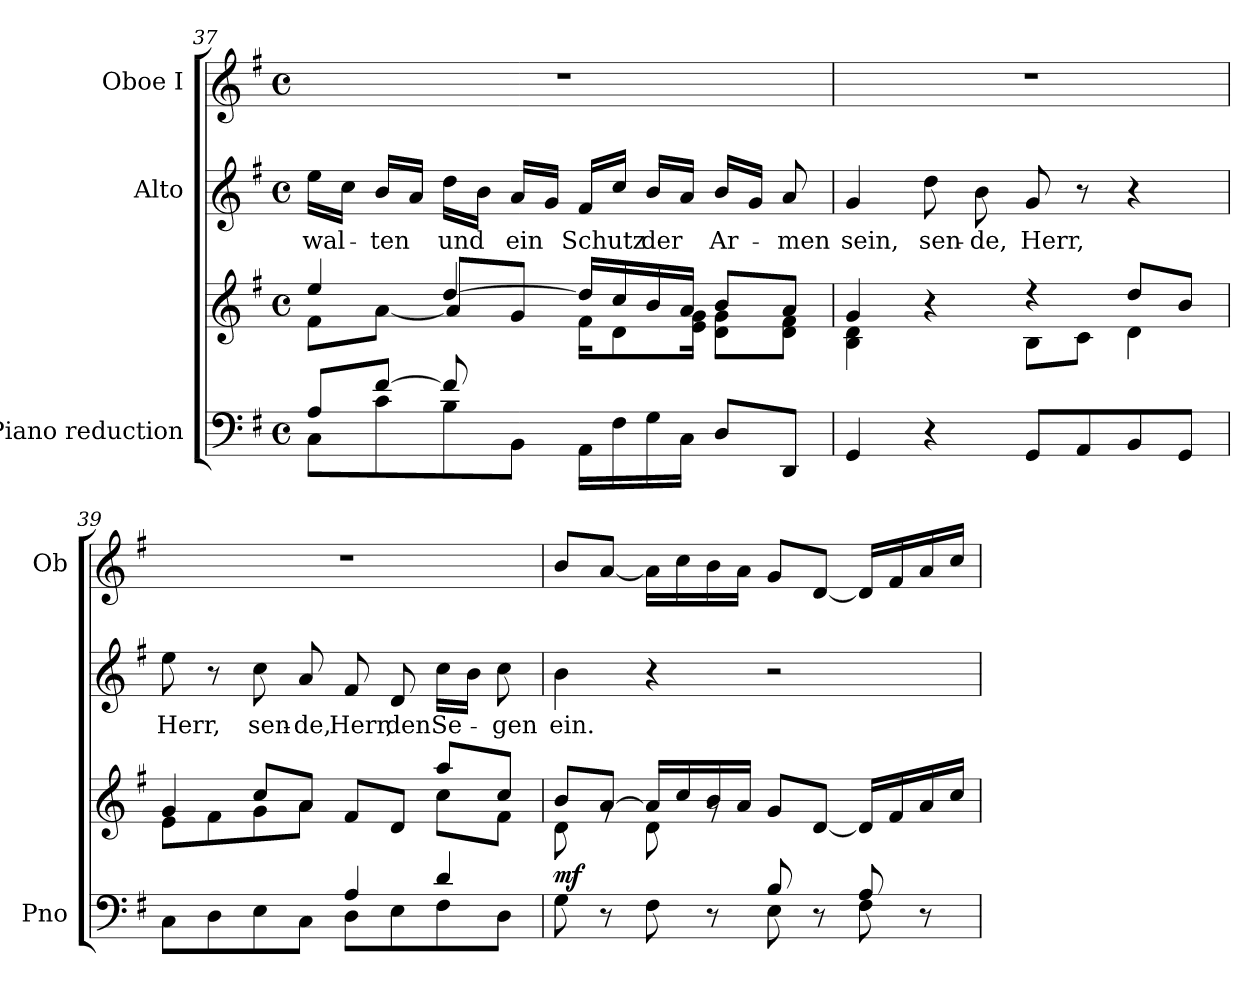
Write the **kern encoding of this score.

**kern	**kern	**dynam	**kern	**text	**kern
*part3	*part3	*part3	*part2	*part2	*part1
*staff4	*staff3	*staff3/4	*staff2	*staff2	*staff1
*I"Piano reduction	*	*	*I"Alto	*	*I"Oboe I
*I'Pno	*	*	*	*	*I'Ob
*clefF4	*clefG2	*	*clefG2	*	*clefG2
*k[f#]	*k[f#]	*	*k[f#]	*	*k[f#]
*M4/4	*M4/4	*	*M4/4	*	*M4/4
*met(c)	*met(c)	*	*met(c)	*	*met(c)
=37	=37	=37	=37	=37	=37
*^	*^	*	*	*	*
*	*	*	*^	*	*	*	*
!	!	!	!	!	!	!	!LO:LY:b	!
8A/L	8C\L	4ee/	8f#\L	4.ryy	.	16ee\LL	wal-	1r
.	.	.	.	.	.	16cc\JJ	.	.
!	!	!	!	!	!	!	!LO:LY:b	!
[8f#/J	8c\	.	[8a\J	.	.	16b/LL	-ten	.
.	.	.	.	.	.	16a/JJ	.	.
!	!	!	!	!	!	!	!LO:LY:b	!
8f#/L]	8B\	[4dd/	8a\L]	.	.	16dd\LL	und	.
.	.	.	.	.	.	16b\JJ	.	.
!	!	!	!	!	!	!	!LO:LY:b	!
8ryy	8BB\J	.	8g/J	8g\J	.	16a/LL	ein	.
.	.	.	.	.	.	16g/JJ	.	.
!	!	!	!	!	!	!	!LO:LY:b	!
2ryy	16AA\LL	16dd/LL]	16f#\KL	2ryy	.	16f#/LL	Schutz	.
.	16F#\	16cc/	8d\	.	.	16cc/JJ	.	.
!	!	!	!	!	!	!	!LO:LY:b	!
.	16G\	16b/	.	.	.	16b/LL	der	.
.	16C\JJ	16a/JJ	16e\ 16g\Jk	.	.	16a/JJ	.	.
!	!	!	!	!	!	!	!LO:LY:b	!
.	8D/L	8b/L	8d\ 8g\L	.	.	16b/LL	Ar-	.
.	.	.	.	.	.	16g/JJ	.	.
!	!	!	!	!	!	!	!LO:LY:b	!
.	8DD/J	8a/J	8d\ 8f#\J	.	.	8a/	-men	.
*	*	*	*v	*v	*	*	*	*
=38	=38	=38	=38	=38	=38	=38	=38
!	!	!	!	!	!	!LO:LY:b	!
*v	*v	*	*	*	*	*	*
4GG/	4g/	4B\ 4d\	.	4g/	sein,	1r
!	!	!	!	!	!LO:LY:b	!
4r	4r	4ryy	.	8dd\	sen-	.
!	!	!	!	!	!LO:LY:b	!
.	.	.	.	8b\	-de,	.
!	!	!	!	!	!LO:LY:b	!
8GG/L	4r	8B\L	.	8g/	Herr,	.
8AA/	.	8c\J	.	8r	.	.
8BB/	8dd/L	4d\	.	4r	.	.
8GG/J	8b/J	.	.	.	.	.
=39	=39	=39	=39	=39	=39	=39
*^	*	*	*	*	*	*
!	!	!	!	!	!	!LO:LY:b	!
8C\L	2ryy	4g/	8e\L	.	8ee\	Herr,	1r
8D\	.	.	8f#\	.	8r	.	.
!	!	!	!	!	!	!LO:LY:b	!
8E\	.	8cc/L	8g\	.	8cc\	sen-	.
!	!	!	!	!	!	!LO:LY:b	!
8C\J	.	8a/J	8a\J	.	8a/	-de,	.
!	!	!	!	!	!	!LO:LY:b	!
4A/	8D\L	8f#/L	4ryy	.	8f#/	Herr,	.
!	!	!	!	!	!	!LO:LY:b	!
.	8E\	8d/J	.	.	8d/	den	.
!	!	!	!	!	!	!LO:LY:b	!
4d/	8F#\	8aa/L	8cc\L	.	16cc\LL	Se-	.
.	.	.	.	.	16b\JJ	.	.
!	!	!	!	!	!	!LO:LY:b	!
.	8D\J	8cc/J	8f#\J	.	8cc\	-gen	.
!!LO:LB:g=z
=40	=40	=40	=40	=40	=40	=40	=40
!	!	!	!	!LO:DY:b	!	!LO:LY:b	!
2ryy	8G\	8b/L	8d\	mf	4b\	ein.	8b/L
.	8r	[8a/J	8rg	.	.	.	[8a/J
.	8F#\	16a/LL]	8d\	.	4r	.	16a\LL]
.	.	16cc/	.	.	.	.	16cc\
.	8r	16b/	8rg	.	.	.	16b\
.	.	16a/JJ	.	.	.	.	16a\JJ
8B/	8E\	8g/L	8ryy	.	2r	.	8g/L
8ryy	8r	[8d/J	8ryy	.	.	.	[8d/J
8A/	8F#\	16d/LL]	8ryy	.	.	.	16d/LL]
.	.	16f#/	.	.	.	.	16f#/
8ryy	8r	16a/	8ryy	.	.	.	16a/
.	.	16cc/JJ	.	.	.	.	16cc/JJ
*v	*v	*	*	*	*	*	*
*	*v	*v	*	*	*	*
=	=	=	=	=	=
*-	*-	*-	*-	*-	*-
